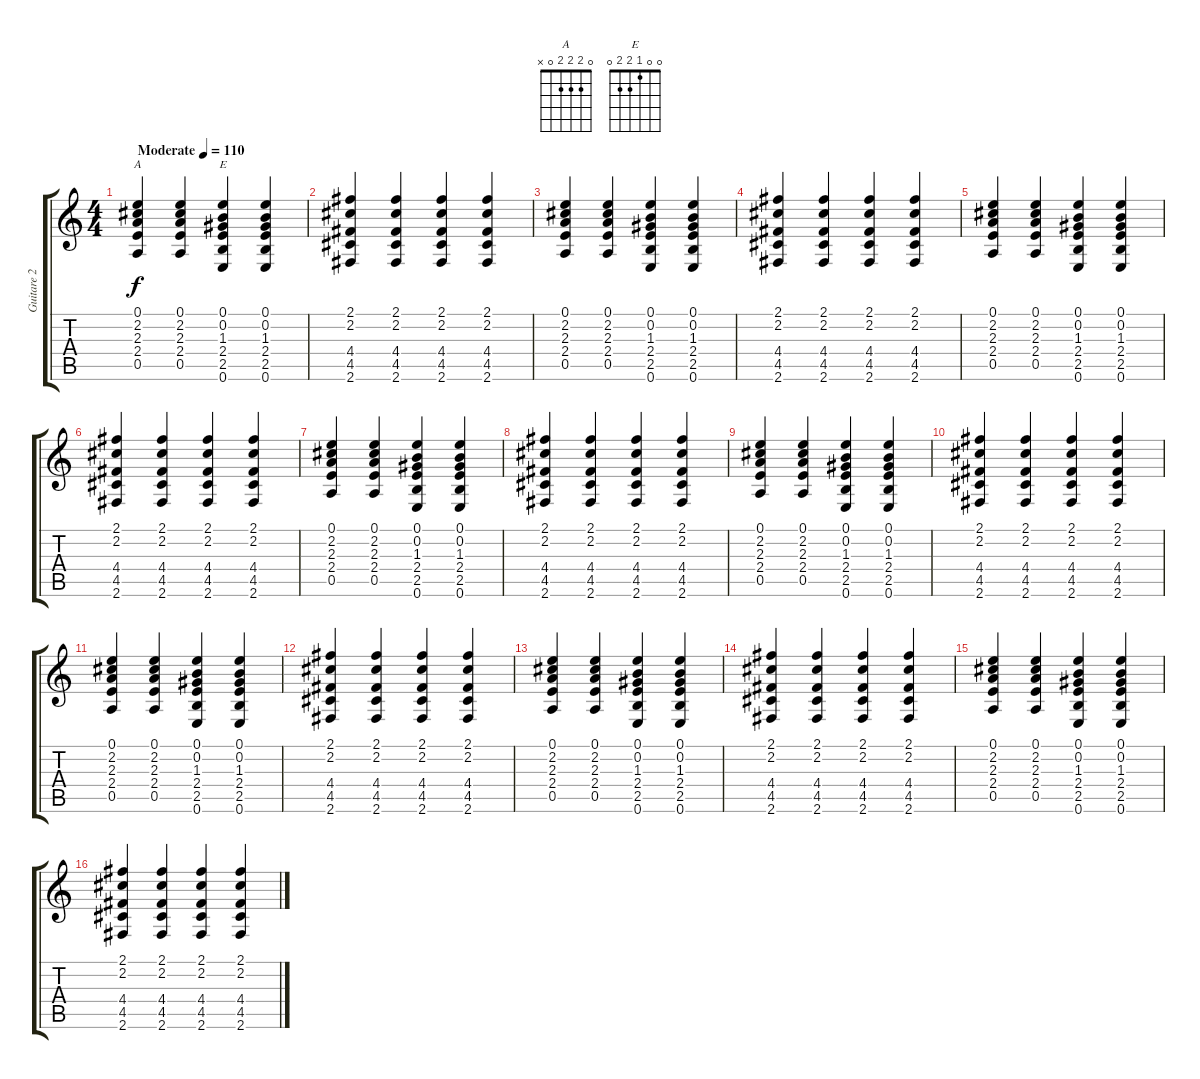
\track ("Guitare 2" "Guitare 2") {instrument electricguitarmuted}
\staff {score tabs}
\tuning (E4 B3 G3 D3 A2 E2) {hide}
\chord ("A" 0 2 2 2 0 x)
\chord ("E" 0 0 1 2 2 0)
\ts (4 4)
\tempo (110 "Moderate")
\clef g2
\ks c
(0.1 2.2 2.3 2.4 0.5).4{ch "A" dy f instrument electricguitarmuted} (0.1 2.2 2.3 2.4 0.5).4 (0.1 0.2 1.3 2.4 2.5 0.6).4{ch "E"} (0.1 0.2 1.3 2.4 2.5 0.6).4 |
(2.1 2.2 4.4 4.5 2.6).4 (2.1 2.2 4.4 4.5 2.6).4 (2.1 2.2 4.4 4.5 2.6).4 (2.1 2.2 4.4 4.5 2.6).4 |
(0.1 2.2 2.3 2.4 0.5).4 (0.1 2.2 2.3 2.4 0.5).4 (0.1 0.2 1.3 2.4 2.5 0.6).4 (0.1 0.2 1.3 2.4 2.5 0.6).4 |
(2.1 2.2 4.4 4.5 2.6).4 (2.1 2.2 4.4 4.5 2.6).4 (2.1 2.2 4.4 4.5 2.6).4 (2.1 2.2 4.4 4.5 2.6).4 |
(0.1 2.2 2.3 2.4 0.5).4 (0.1 2.2 2.3 2.4 0.5).4 (0.1 0.2 1.3 2.4 2.5 0.6).4 (0.1 0.2 1.3 2.4 2.5 0.6).4 |
(2.1 2.2 4.4 4.5 2.6).4 (2.1 2.2 4.4 4.5 2.6).4 (2.1 2.2 4.4 4.5 2.6).4 (2.1 2.2 4.4 4.5 2.6).4 |
(0.1 2.2 2.3 2.4 0.5).4 (0.1 2.2 2.3 2.4 0.5).4 (0.1 0.2 1.3 2.4 2.5 0.6).4 (0.1 0.2 1.3 2.4 2.5 0.6).4 |
(2.1 2.2 4.4 4.5 2.6).4 (2.1 2.2 4.4 4.5 2.6).4 (2.1 2.2 4.4 4.5 2.6).4 (2.1 2.2 4.4 4.5 2.6).4 |
(0.1 2.2 2.3 2.4 0.5).4 (0.1 2.2 2.3 2.4 0.5).4 (0.1 0.2 1.3 2.4 2.5 0.6).4 (0.1 0.2 1.3 2.4 2.5 0.6).4 |
(2.1 2.2 4.4 4.5 2.6).4 (2.1 2.2 4.4 4.5 2.6).4 (2.1 2.2 4.4 4.5 2.6).4 (2.1 2.2 4.4 4.5 2.6).4 |
(0.1 2.2 2.3 2.4 0.5).4 (0.1 2.2 2.3 2.4 0.5).4 (0.1 0.2 1.3 2.4 2.5 0.6).4 (0.1 0.2 1.3 2.4 2.5 0.6).4 |
(2.1 2.2 4.4 4.5 2.6).4 (2.1 2.2 4.4 4.5 2.6).4 (2.1 2.2 4.4 4.5 2.6).4 (2.1 2.2 4.4 4.5 2.6).4 |
(0.1 2.2 2.3 2.4 0.5).4 (0.1 2.2 2.3 2.4 0.5).4 (0.1 0.2 1.3 2.4 2.5 0.6).4 (0.1 0.2 1.3 2.4 2.5 0.6).4 |
(2.1 2.2 4.4 4.5 2.6).4 (2.1 2.2 4.4 4.5 2.6).4 (2.1 2.2 4.4 4.5 2.6).4 (2.1 2.2 4.4 4.5 2.6).4 |
(0.1 2.2 2.3 2.4 0.5).4 (0.1 2.2 2.3 2.4 0.5).4 (0.1 0.2 1.3 2.4 2.5 0.6).4 (0.1 0.2 1.3 2.4 2.5 0.6).4 |
(2.1 2.2 4.4 4.5 2.6).4 (2.1 2.2 4.4 4.5 2.6).4 (2.1 2.2 4.4 4.5 2.6).4 (2.1 2.2 4.4 4.5 2.6).4
